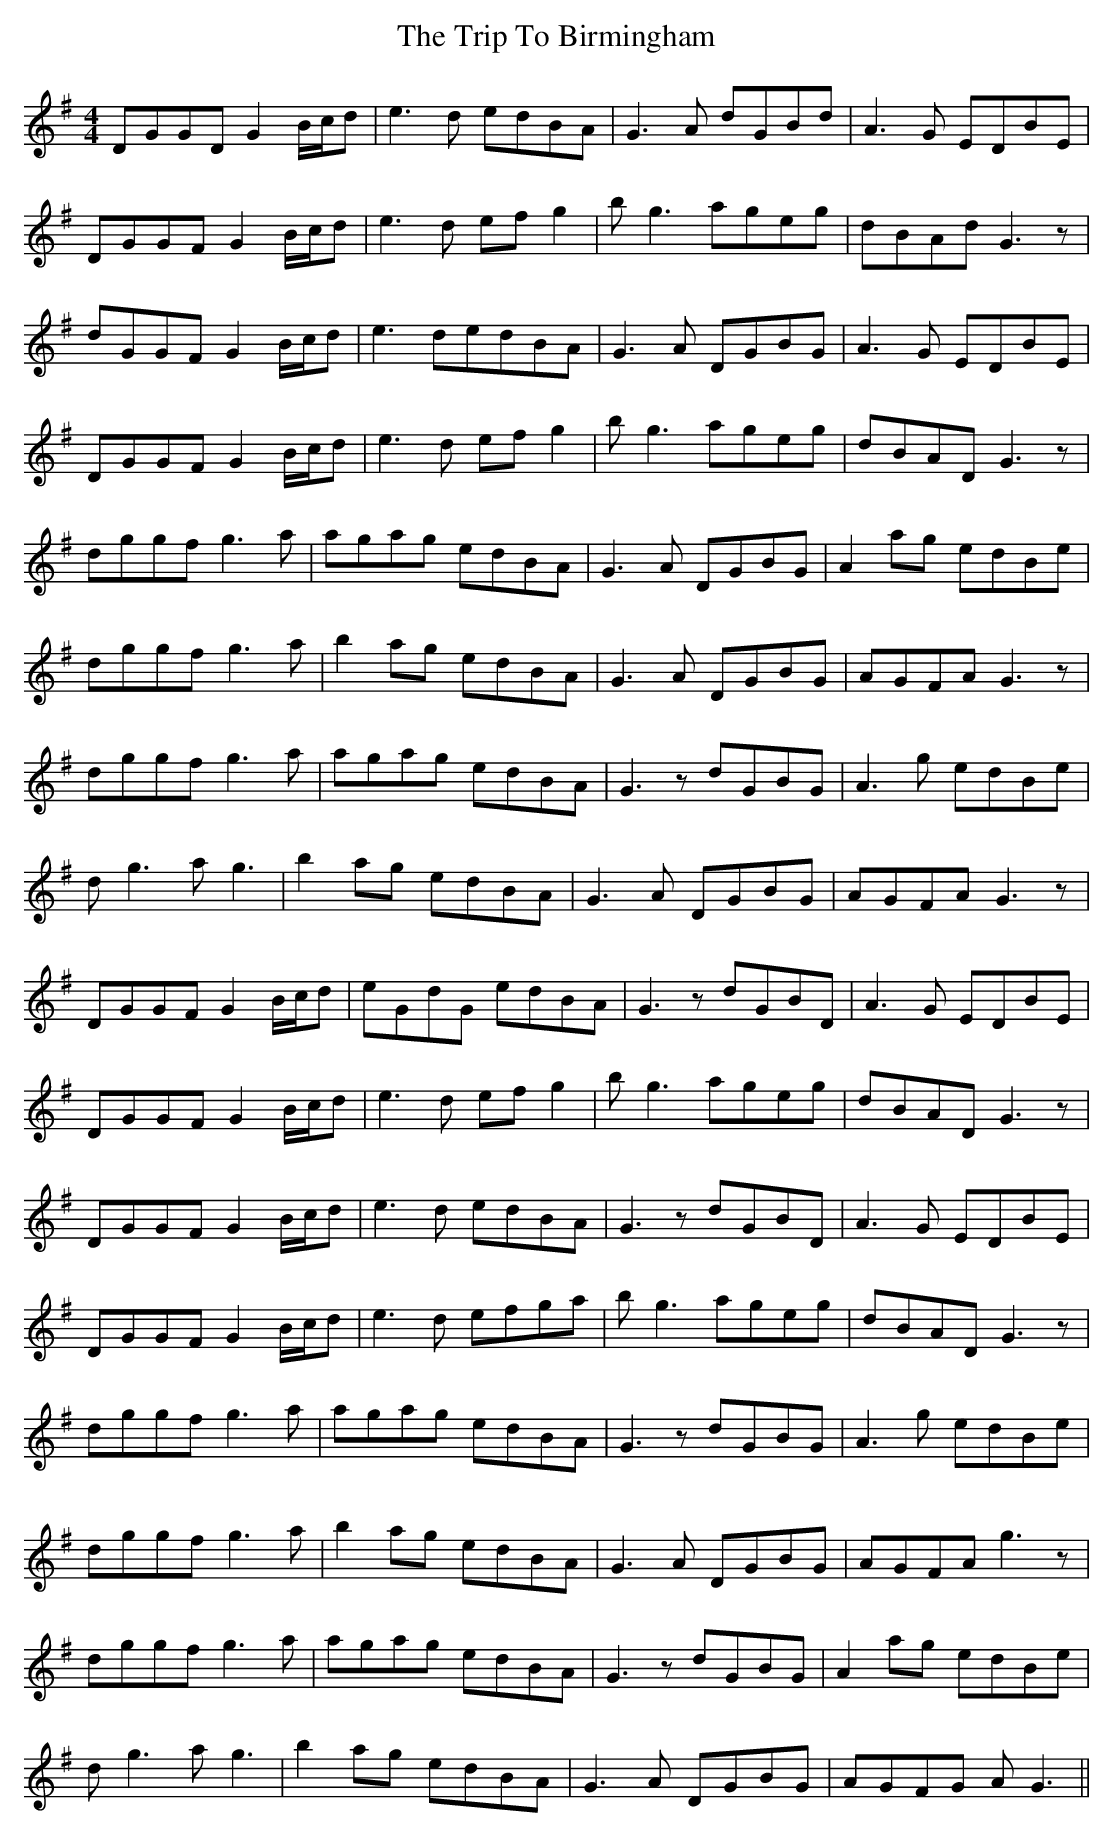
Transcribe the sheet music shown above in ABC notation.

X:1
T: The Trip To Birmingham
M: 4/4
L: 1/8
K: Gmaj
DGGD G2B/c/d|e3d edBA|G3A dGBd|A3G EDBE|
DGGF G2B/c/d|e3d efg2|bg3ageg|dBAdG3z|
dGGF G2B/c/d|e3dedBA|G3A DGBG|A3G EDBE|
DGGFG2B/c/d|e3d efg2|bg3 ageg|dBAD G3z|
dggf g3a|agag edBA|G3A DGBG|A2ag edBe|
dggf g3a|b2ag edBA|G3A DGBG|AGFA G3z|
dggf g3a|agag edBA|G3z dGBG|A3g edBe|
dg3 ag3|b2ag edBA|G3A DGBG|AGFA G3z|
DGGF G2B/c/d|eGdG edBA|G3z dGBD|A3G EDBE|
DGGF G2B/c/d|e3d efg2|bg3 ageg|dBAD G3z|
DGGF G2B/c/d|e3d edBA|G3z dGBD|A3G EDBE|
DGGF G2B/c/d|e3d efga|bg3 ageg|dBAD G3z|
dggf g3a|agag edBA|G3z dGBG|A3g edBe|
dggf g3a|b2ag edBA|G3A DGBG|AGFA g3z|
dggf g3a|agag edBA|G3z dGBG|A2ag edBe|
dg3 ag3|b2ag edBA|G3A DGBG|AGFG AG3||
